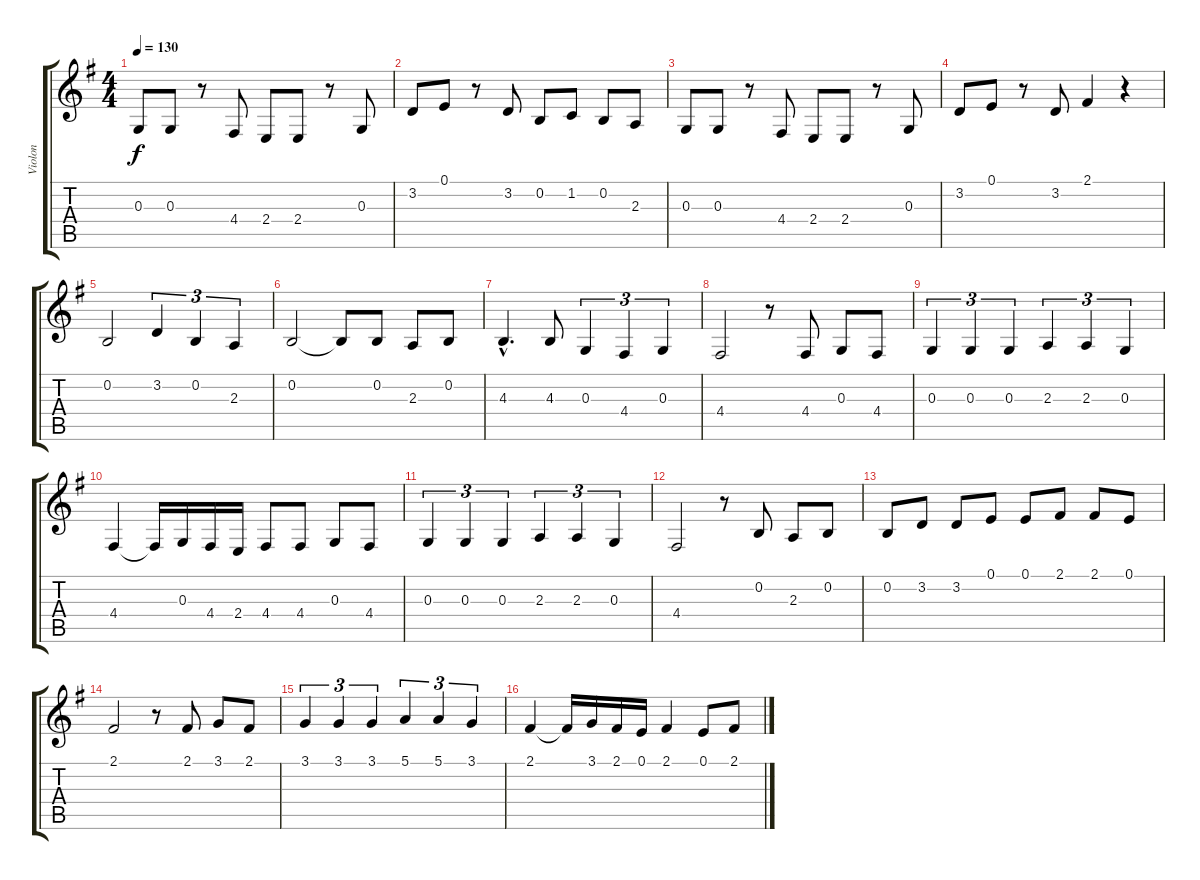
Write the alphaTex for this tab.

\track ("Violon" "Violon") {instrument violin}
\staff {score tabs}
\tuning (E4 B3 G3 D3 A2 E2) {hide}
\ts (4 4)
\tempo 130
\clef g2
\ks g
0.3.8{dy f} 0.3.8 r.8 4.4.8 2.4.8 2.4.8 r.8 0.3.8 |
3.2.8 0.1.8 r.8 3.2.8 0.2.8 1.2.8 0.2.8 2.3.8 |
0.3.8 0.3.8 r.8 4.4.8 2.4.8 2.4.8 r.8 0.3.8 |
3.2.8 0.1.8 r.8 3.2.8 2.1.4 r.4 |
0.2.2{instrument violin} 3.2.4{tu (3 2)} 0.2.4{tu (3 2)} 2.3.4{tu (3 2)} |
0.2.2 0.2{t}.8 0.2.8 2.3.8 0.2.8 |
4.3{hac}.4{d} 4.3.8 0.3.4{tu (3 2)} 4.4.4{tu (3 2)} 0.3.4{tu (3 2)} |
4.4.2 r.8 4.4.8 0.3.8 4.4.8 |
0.3.4{tu (3 2)} 0.3.4{tu (3 2)} 0.3.4{tu (3 2)} 2.3.4{tu (3 2)} 2.3.4{tu (3 2)} 0.3.4{tu (3 2)} |
4.4.4 4.4{t}.16 0.3.16 4.4.16 2.4.16 4.4.8 4.4.8 0.3.8 4.4.8 |
0.3.4{tu (3 2)} 0.3.4{tu (3 2)} 0.3.4{tu (3 2)} 2.3.4{tu (3 2)} 2.3.4{tu (3 2)} 0.3.4{tu (3 2)} |
4.4.2 r.8 0.2.8 2.3.8 0.2.8 |
0.2.8 3.2.8 3.2.8 0.1.8 0.1.8 2.1.8 2.1.8 0.1.8 |
2.1.2 r.8 2.1.8 3.1.8 2.1.8 |
3.1.4{tu (3 2)} 3.1.4{tu (3 2)} 3.1.4{tu (3 2)} 5.1.4{tu (3 2)} 5.1.4{tu (3 2)} 3.1.4{tu (3 2)} |
2.1.4 2.1{t}.16 3.1.16 2.1.16 0.1.16 2.1.4 0.1.8 2.1.8
